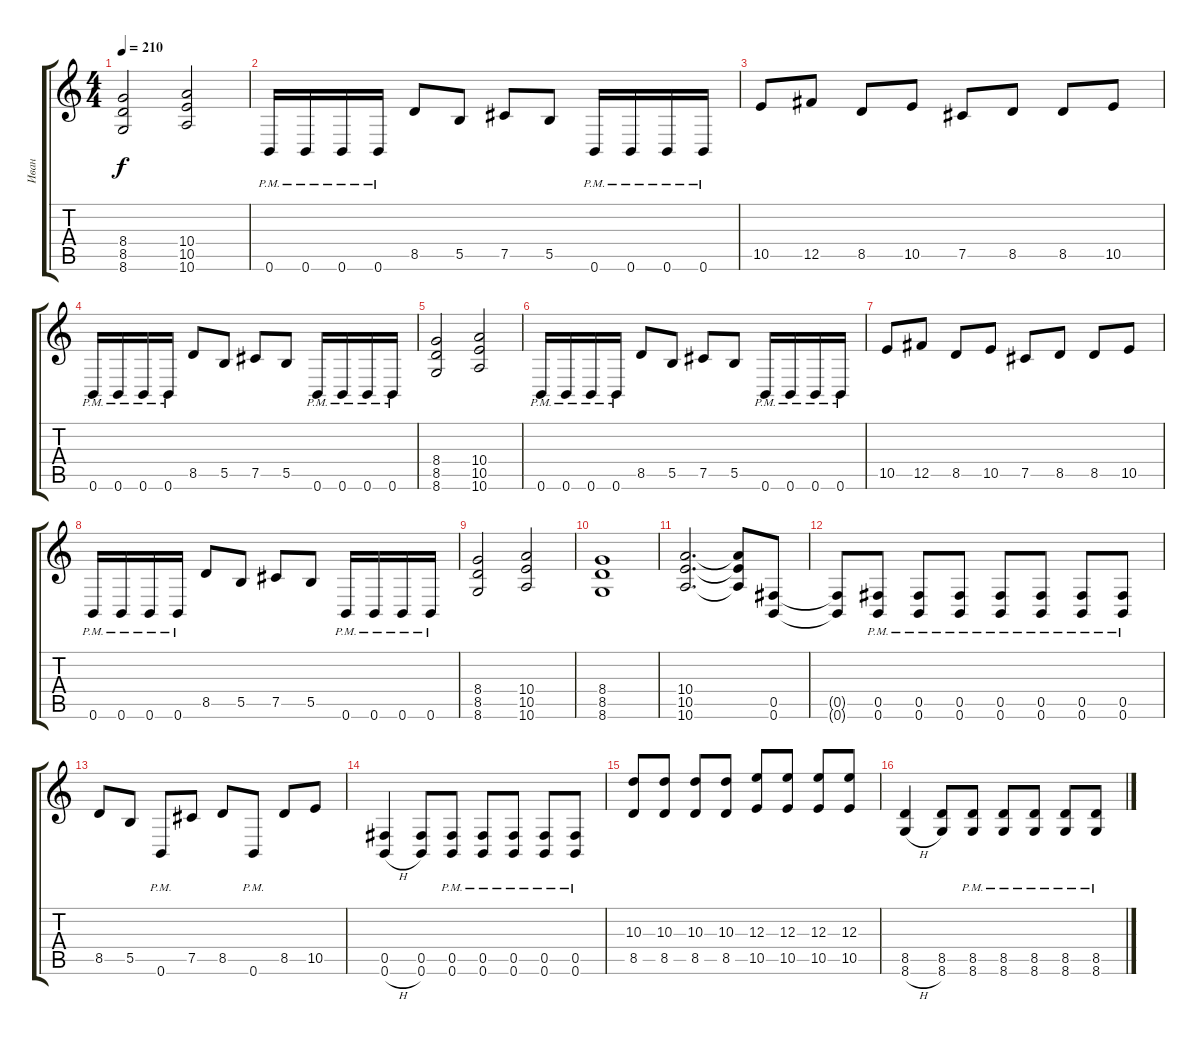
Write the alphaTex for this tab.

\track ("Иван" "Иван") {instrument distortionguitar}
\staff {score tabs}
\tuning (Db4 Ab3 E3 B2 Gb2 B1) {hide}
\ts (4 4)
\tempo 210
\clef g2
\ks c
(8.4 8.5 8.6).2{dy f} (10.4 10.5 10.6).2 |
0.6{pm}.16 0.6{pm}.16 0.6{pm}.16 0.6{pm}.16 8.5.8 5.5.8 7.5.8 5.5.8 0.6{pm}.16 0.6{pm}.16 0.6{pm}.16 0.6{pm}.16 |
10.5.8 12.5.8 8.5.8 10.5.8 7.5.8 8.5.8 8.5.8 10.5.8 |
0.6{pm}.16 0.6{pm}.16 0.6{pm}.16 0.6{pm}.16 8.5.8 5.5.8 7.5.8 5.5.8 0.6{pm}.16 0.6{pm}.16 0.6{pm}.16 0.6{pm}.16 |
(8.4 8.5 8.6).2 (10.4 10.5 10.6).2 |
0.6{pm}.16 0.6{pm}.16 0.6{pm}.16 0.6{pm}.16 8.5.8 5.5.8 7.5.8 5.5.8 0.6{pm}.16 0.6{pm}.16 0.6{pm}.16 0.6{pm}.16 |
10.5.8 12.5.8 8.5.8 10.5.8 7.5.8 8.5.8 8.5.8 10.5.8 |
0.6{pm}.16 0.6{pm}.16 0.6{pm}.16 0.6{pm}.16 8.5.8 5.5.8 7.5.8 5.5.8 0.6{pm}.16 0.6{pm}.16 0.6{pm}.16 0.6{pm}.16 |
(8.4 8.5 8.6).2 (10.4 10.5 10.6).2 |
(8.4 8.5 8.6).1 |
(10.4 10.5 10.6).2{d} (10.4{t} 10.5{t} 10.6{t}).8 (0.5 0.6).8 |
(0.5{t} 0.6{t}).8 (0.5 0.6{pm}).8 (0.5 0.6{pm}).8 (0.5 0.6{pm}).8 (0.5 0.6{pm}).8 (0.5 0.6{pm}).8 (0.5 0.6{pm}).8 (0.5 0.6{pm}).8 |
8.5.8 5.5.8 0.6{pm}.8 7.5.8 8.5.8 0.6{pm}.8 8.5.8 10.5.8 |
(0.5 0.6{h}).4 (0.5 0.6).8 (0.5 0.6{pm}).8 (0.5 0.6{pm}).8 (0.5 0.6{pm}).8 (0.5 0.6{pm}).8 (0.5 0.6{pm}).8 |
(10.3 8.5).8 (10.3 8.5).8 (10.3 8.5).8 (10.3 8.5).8 (12.3 10.5).8 (12.3 10.5).8 (12.3 10.5).8 (12.3 10.5).8 |
(8.5 8.6{h}).4 (8.5 8.6).8 (8.5 8.6{pm}).8 (8.5 8.6{pm}).8 (8.5 8.6{pm}).8 (8.5 8.6{pm}).8 (8.5 8.6{pm}).8
